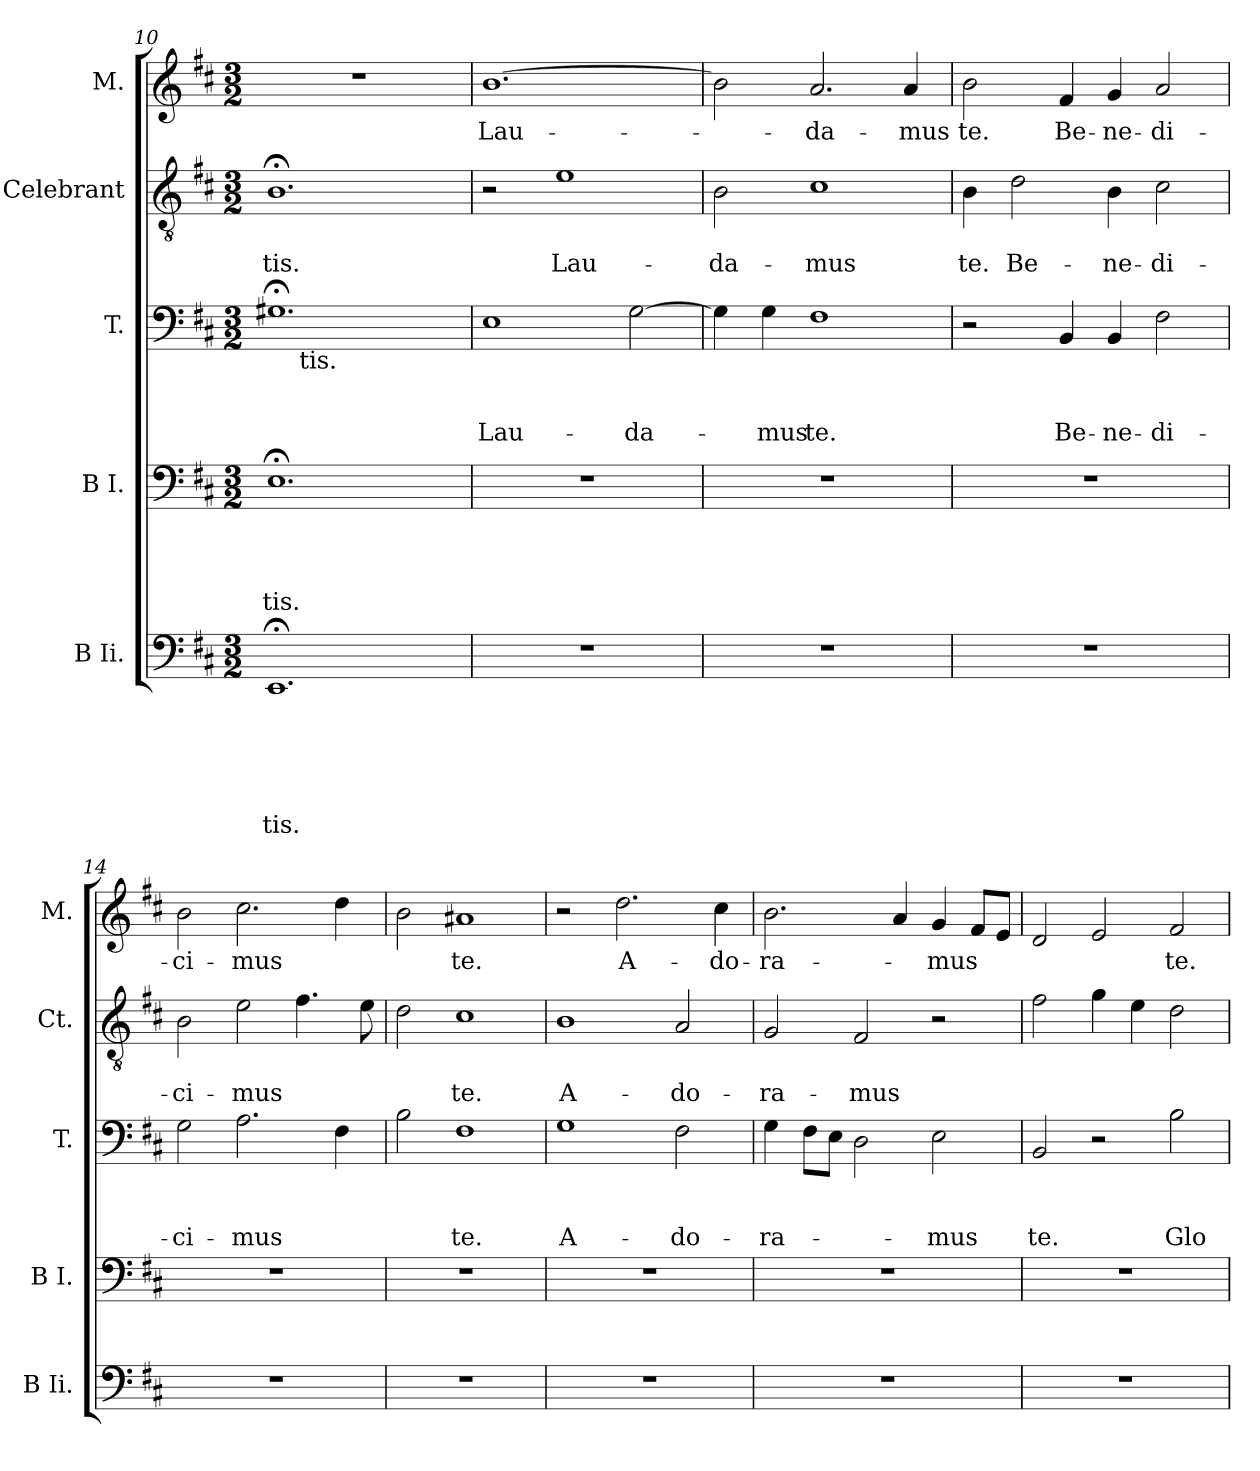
**kern	**text	**text	**text	**text	**text	**text	**kern	**text	**text	**text	**text	**kern	**text	**text	**text	**kern	**text	**text	**kern	**text
*part5	*part5	*part5	*part5	*part5	*part5	*part5	*part4	*part4	*part4	*part4	*part4	*part3	*part3	*part3	*part3	*part2	*part2	*part2	*part1	*part1
*staff5	*staff5	*staff5	*staff5	*staff5	*staff5	*staff5	*staff4	*staff4	*staff4	*staff4	*staff4	*staff3	*staff3	*staff3	*staff3	*staff2	*staff2	*staff2	*staff1	*staff1
*I"B Ii.	*	*	*	*	*	*	*I"B I.	*	*	*	*	*I"T.	*	*	*	*I"Celebrant	*	*	*I"M.	*
*I'B Ii.	*	*	*	*	*	*	*I'B I.	*	*	*	*	*I'T.	*	*	*	*I'Ct.	*	*	*I'M.	*
*clefF4	*	*	*	*	*	*	*clefF4	*	*	*	*	*clefF4	*	*	*	*clefGv2	*	*	*clefG2	*
*k[f#c#]	*	*	*	*	*	*	*k[f#c#]	*	*	*	*	*k[f#c#]	*	*	*	*k[f#c#]	*	*	*k[f#c#]	*
*D:	*	*	*	*	*	*	*D:	*	*	*	*	*D:	*	*	*	*D:	*	*	*D:	*
*M3/2	*	*	*	*	*	*	*M3/2	*	*	*	*	*M3/2	*	*	*	*M3/2	*	*	*M3/2	*
=10	=10	=10	=10	=10	=10	=10	=10	=10	=10	=10	=10	=10	=10	=10	=10	=10	=10	=10	=10	=10
!	!	!	!	!	!	!LO:LY:b	!	!	!	!	!LO:LY:b	!	!	!	!	!	!	!LO:LY:b	!LO:N:vis=1	!
*	*	*	*	*	*	*	*	*	*	*	*	*^	*	*	*	*	*	*	*	*
1.EE;	.	.	.	.	.	-tis.	1.E;<	.	.	.	-tis.	1.G#X;<	8ryy	.	.	.	1.B;<	.	-tis.	1.r	.
!	!	!	!	!	!	!	!	!	!	!	!	!	!LO:TX:b:t=tis.	!	!	!	!	!	!	!	!
.	.	.	.	.	.	.	.	.	.	.	.	.	1ryy	.	.	.	.	.	.	.	.
.	.	.	.	.	.	.	.	.	.	.	.	.	4.ryy	.	.	.	.	.	.	.	.
!!LO:PB:g=z
=11	=11	=11	=11	=11	=11	=11	=11	=11	=11	=11	=11	=11	=11	=11	=11	=11	=11	=11	=11	=11	=11
!	!	!	!	!	!	!	!	!	!	!	!	!	!	!	!	!LO:LY:b	!	!	!	!	!LO:LY:b
*	*	*	*	*	*	*	*	*	*	*	*	*v	*v	*	*	*	*	*	*	*	*
1.r	.	.	.	.	.	.	1.r	.	.	.	.	1E	.	.	-Lau-	2r	.	.	[>1.b	Lau-
!	!	!	!	!	!	!	!	!	!	!	!	!	!	!	!	!	!	!LO:LY:b	!	!
.	.	.	.	.	.	.	.	.	.	.	.	.	.	.	.	1e	.	Lau-	.	.
!	!	!	!	!	!	!	!	!	!	!	!	!	!	!	!LO:LY:b	!	!	!	!	!
.	.	.	.	.	.	.	.	.	.	.	.	[>2G>\	.	.	-da-	.	.	.	.	.
=12	=12	=12	=12	=12	=12	=12	=12	=12	=12	=12	=12	=12	=12	=12	=12	=12	=12	=12	=12	=12
!	!	!	!	!	!	!	!	!	!	!	!	!	!	!	!	!	!	!LO:LY:b	!	!
1.r	.	.	.	.	.	.	1.r	.	.	.	.	4G\]	.	.	.	2B\	.	-da-	2b\]	.
!	!	!	!	!	!	!	!	!	!	!	!	!	!	!	!LO:LY:b	!	!	!	!	!
.	.	.	.	.	.	.	.	.	.	.	.	4G\	.	.	-mus	.	.	.	.	.
!	!	!	!	!	!	!	!	!	!	!	!	!	!	!	!LO:LY:b	!	!	!LO:LY:b	!	!LO:LY:b
.	.	.	.	.	.	.	.	.	.	.	.	1F#	.	.	te.	1c#	.	-mus	2.a/	-da-
!	!	!	!	!	!	!	!	!	!	!	!	!	!	!	!	!	!	!	!	!LO:LY:b
.	.	.	.	.	.	.	.	.	.	.	.	.	.	.	.	.	.	.	4a/	-mus
=13	=13	=13	=13	=13	=13	=13	=13	=13	=13	=13	=13	=13	=13	=13	=13	=13	=13	=13	=13	=13
!	!	!	!	!	!	!	!	!	!	!	!	!	!	!	!	!	!	!LO:LY:b	!	!LO:LY:b
1.r	.	.	.	.	.	.	1.r	.	.	.	.	2r	.	.	.	4B\	.	te.	2b\	te.
!	!	!	!	!	!	!	!	!	!	!	!	!	!	!	!	!	!	!LO:LY:b	!	!
.	.	.	.	.	.	.	.	.	.	.	.	.	.	.	.	2d\	.	Be-	.	.
!	!	!	!	!	!	!	!	!	!	!	!	!	!	!	!LO:LY:b	!	!	!	!	!LO:LY:b
.	.	.	.	.	.	.	.	.	.	.	.	4BB/	.	.	Be-	.	.	.	4f#/	Be-
!	!	!	!	!	!	!	!	!	!	!	!	!	!	!	!LO:LY:b	!	!	!LO:LY:b	!	!LO:LY:b
.	.	.	.	.	.	.	.	.	.	.	.	4BB/	.	.	-ne-	4B\	.	-ne-	4g/	-ne-
!	!	!	!	!	!	!	!	!	!	!	!	!	!	!	!LO:LY:b:rj	!	!	!LO:LY:b:rj	!	!LO:LY:b:rj
.	.	.	.	.	.	.	.	.	.	.	.	2F#\	.	.	-di-	2c#\	.	-di-	2a/	-di-
=14	=14	=14	=14	=14	=14	=14	=14	=14	=14	=14	=14	=14	=14	=14	=14	=14	=14	=14	=14	=14
!	!	!	!	!	!	!	!	!	!	!	!	!	!	!	!LO:LY:b	!	!	!LO:LY:b	!	!LO:LY:b
1.r	.	.	.	.	.	.	1.r	.	.	.	.	2G\	.	.	-ci-	2B\	.	-ci-	2b\	-ci-
!	!	!	!	!	!	!	!	!	!	!	!	!	!	!	!LO:LY:b	!	!	!LO:LY:b	!	!LO:LY:b
.	.	.	.	.	.	.	.	.	.	.	.	2.A\	.	.	-mus	2e\	.	-mus	2.cc#\	-mus
.	.	.	.	.	.	.	.	.	.	.	.	.	.	.	.	4.f#\	.	.	.	.
.	.	.	.	.	.	.	.	.	.	.	.	4F#\	.	.	.	.	.	.	4dd\	.
.	.	.	.	.	.	.	.	.	.	.	.	.	.	.	.	8e\	.	.	.	.
=15	=15	=15	=15	=15	=15	=15	=15	=15	=15	=15	=15	=15	=15	=15	=15	=15	=15	=15	=15	=15
1.r	.	.	.	.	.	.	1.r	.	.	.	.	2B\	.	.	.	2d\	.	.	2b\	.
!	!	!	!	!	!	!	!	!	!	!	!	!	!	!	!LO:LY:b	!	!	!LO:LY:b	!	!LO:LY:b
.	.	.	.	.	.	.	.	.	.	.	.	1F#	.	.	te.	1c#	.	te.	1a#	te.
=16	=16	=16	=16	=16	=16	=16	=16	=16	=16	=16	=16	=16	=16	=16	=16	=16	=16	=16	=16	=16
!	!	!	!	!	!	!	!	!	!	!	!	!	!	!	!LO:LY:b	!	!	!LO:LY:b	!	!
1.r	.	.	.	.	.	.	1.r	.	.	.	.	1G	.	.	A-	1B	.	A-	2r	.
!	!	!	!	!	!	!	!	!	!	!	!	!	!	!	!	!	!	!	!	!LO:LY:b
.	.	.	.	.	.	.	.	.	.	.	.	.	.	.	.	.	.	.	2.dd\	A-
!	!	!	!	!	!	!	!	!	!	!	!	!	!	!	!LO:LY:b	!	!	!LO:LY:b	!	!
.	.	.	.	.	.	.	.	.	.	.	.	2F#\	.	.	-do-	2A/	.	-do-	.	.
!	!	!	!	!	!	!	!	!	!	!	!	!	!	!	!	!	!	!	!	!LO:LY:b
.	.	.	.	.	.	.	.	.	.	.	.	.	.	.	.	.	.	.	4cc#\	-do-
=17	=17	=17	=17	=17	=17	=17	=17	=17	=17	=17	=17	=17	=17	=17	=17	=17	=17	=17	=17	=17
!	!	!	!	!	!	!	!	!	!	!	!	!	!	!	!LO:LY:b	!	!	!LO:LY:b	!	!LO:LY:b
1.r	.	.	.	.	.	.	1.r	.	.	.	.	4G\	.	.	-ra-	2G/	.	-ra-	2.b\	-ra-
.	.	.	.	.	.	.	.	.	.	.	.	8F#\L	.	.	.	.	.	.	.	.
.	.	.	.	.	.	.	.	.	.	.	.	8E\J	.	.	.	.	.	.	.	.
!	!	!	!	!	!	!	!	!	!	!	!	!	!	!	!	!	!	!LO:LY:b	!	!
.	.	.	.	.	.	.	.	.	.	.	.	2D\	.	.	.	2F#/	.	-mus	.	.
.	.	.	.	.	.	.	.	.	.	.	.	.	.	.	.	.	.	.	4a/	.
!	!	!	!	!	!	!	!	!	!	!	!	!	!	!	!LO:LY:b	!	!	!	!	!LO:LY:b
.	.	.	.	.	.	.	.	.	.	.	.	2E\	.	.	-mus	2r	.	.	4g/	-mus
.	.	.	.	.	.	.	.	.	.	.	.	.	.	.	.	.	.	.	8f#/L	.
.	.	.	.	.	.	.	.	.	.	.	.	.	.	.	.	.	.	.	8e/J	.
!!LO:LB:g=z
=18	=18	=18	=18	=18	=18	=18	=18	=18	=18	=18	=18	=18	=18	=18	=18	=18	=18	=18	=18	=18
!	!	!	!	!	!	!	!	!	!	!	!	!	!	!	!LO:LY:b	!	!	!	!	!
1.r	.	.	.	.	.	.	1.r	.	.	.	.	2BB/	.	.	te.	2f#\	.	.	2d/	.
.	.	.	.	.	.	.	.	.	.	.	.	2r	.	.	.	4g\	.	.	2e/	.
.	.	.	.	.	.	.	.	.	.	.	.	.	.	.	.	4e\	.	.	.	.
!	!	!	!	!	!	!	!	!	!	!	!	!	!	!	!LO:LY:b	!	!	!	!	!LO:LY:b
.	.	.	.	.	.	.	.	.	.	.	.	2B\	.	.	Glo-	2d\	.	.	2f#/	te.
=	=	=	=	=	=	=	=	=	=	=	=	=	=	=	=	=	=	=	=	=
*-	*-	*-	*-	*-	*-	*-	*-	*-	*-	*-	*-	*-	*-	*-	*-	*-	*-	*-	*-	*-
